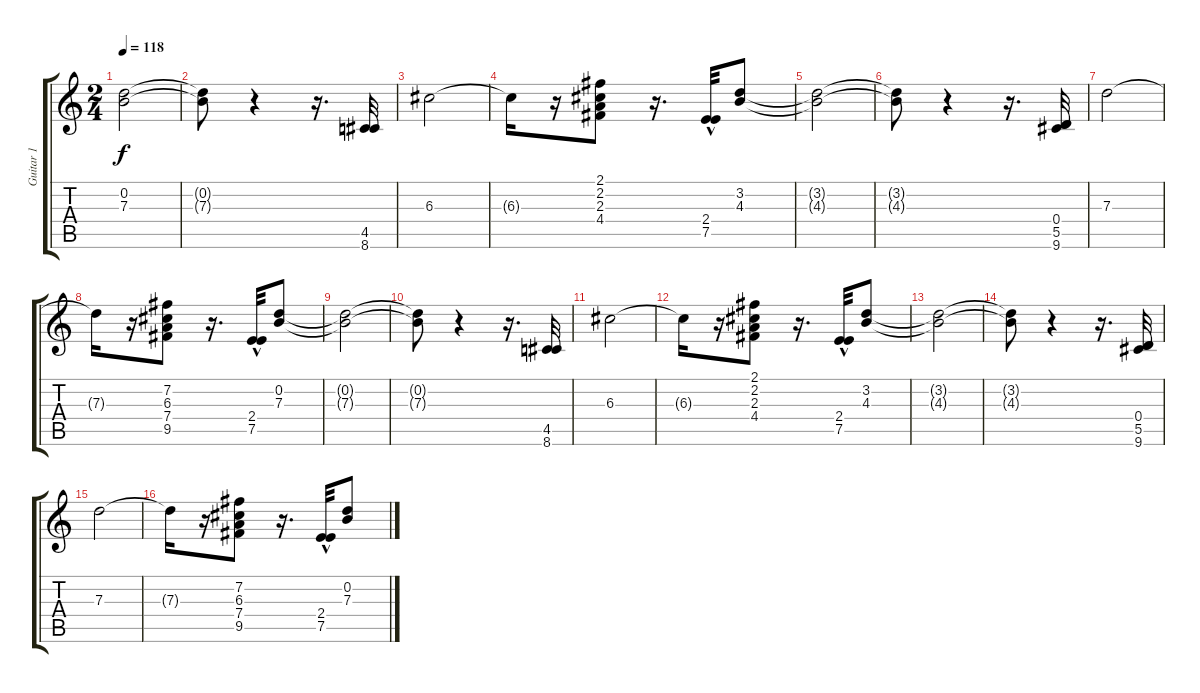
\track ("Guitar 1" "Guitar 1") {instrument electricguitarclean}
\staff {score tabs}
\tuning (E4 B3 G3 D3 A2 E2) {hide}
\ts (2 4)
\tempo 118
\clef g2
\ks c
(0.2{t} 7.3{t}).2{dy f} |
(0.2{t} 7.3{t}).8 r.4 r.16{d} (4.5 8.6).32 |
6.3.2 |
6.3{t}.16 r.16 (2.1 2.2 2.3 4.4).8 r.16{d} (2.4 7.5{hac}).32 (3.2 4.3).8 |
(3.2{t} 4.3{t}).2 |
(3.2{t} 4.3{t}).8 r.4 r.16{d} (0.4 5.5 9.6).32 |
7.3.2 |
7.3{t}.16 r.16 (7.2 6.3 7.4 9.5).8 r.16{d} (2.4 7.5{hac}).32 (0.2 7.3).8 |
(0.2{t} 7.3{t}).2 |
(0.2{t} 7.3{t}).8 r.4 r.16{d} (4.5 8.6).32 |
6.3.2 |
6.3{t}.16 r.16 (2.1 2.2 2.3 4.4).8 r.16{d} (2.4 7.5{hac}).32 (3.2 4.3).8 |
(3.2{t} 4.3{t}).2 |
(3.2{t} 4.3{t}).8 r.4 r.16{d} (0.4 5.5 9.6).32 |
7.3.2 |
7.3{t}.16 r.16 (7.2 6.3 7.4 9.5).8 r.16{d} (2.4 7.5{hac}).32 (0.2 7.3).8
